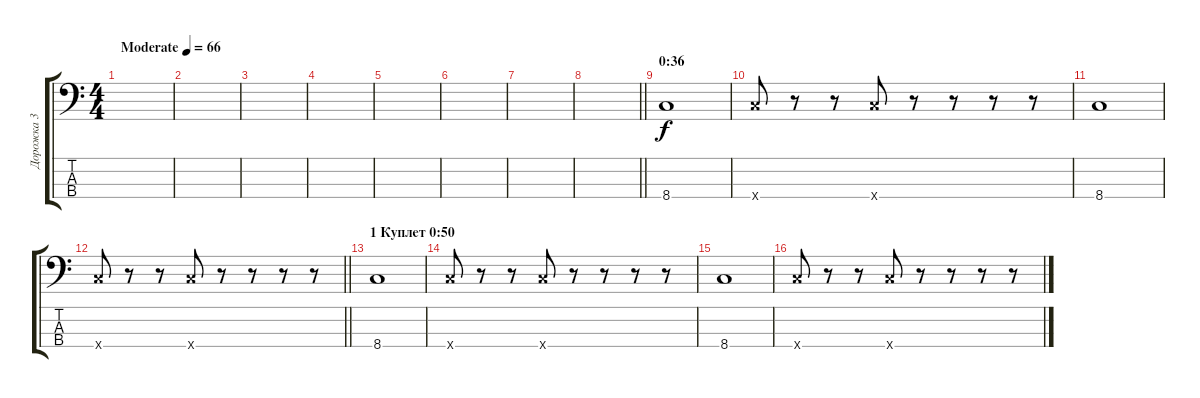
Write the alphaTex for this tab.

\track ("Дорожка 3" "Дорожка 3") {instrument electricbassfinger}
\staff {score tabs}
\tuning (G2 D2 A1 E1) {hide}
\ts (4 4)
\tempo (66 "Moderate")
\clef f4
\ks c
|
|
|
|
|
|
|
\barLineRight lightlight
|
\section ("" "0:36")
8.4.1 |
8.4{x}.8 r.8 r.8 8.4{x}.8 r.8 r.8 r.8 r.8 |
8.4.1 |
\barLineRight lightlight
8.4{x}.8 r.8 r.8 8.4{x}.8 r.8 r.8 r.8 r.8 |
\section ("" "1 Куплет 0:50")
8.4.1 |
8.4{x}.8 r.8 r.8 8.4{x}.8 r.8 r.8 r.8 r.8 |
8.4.1 |
8.4{x}.8 r.8 r.8 8.4{x}.8 r.8 r.8 r.8 r.8
